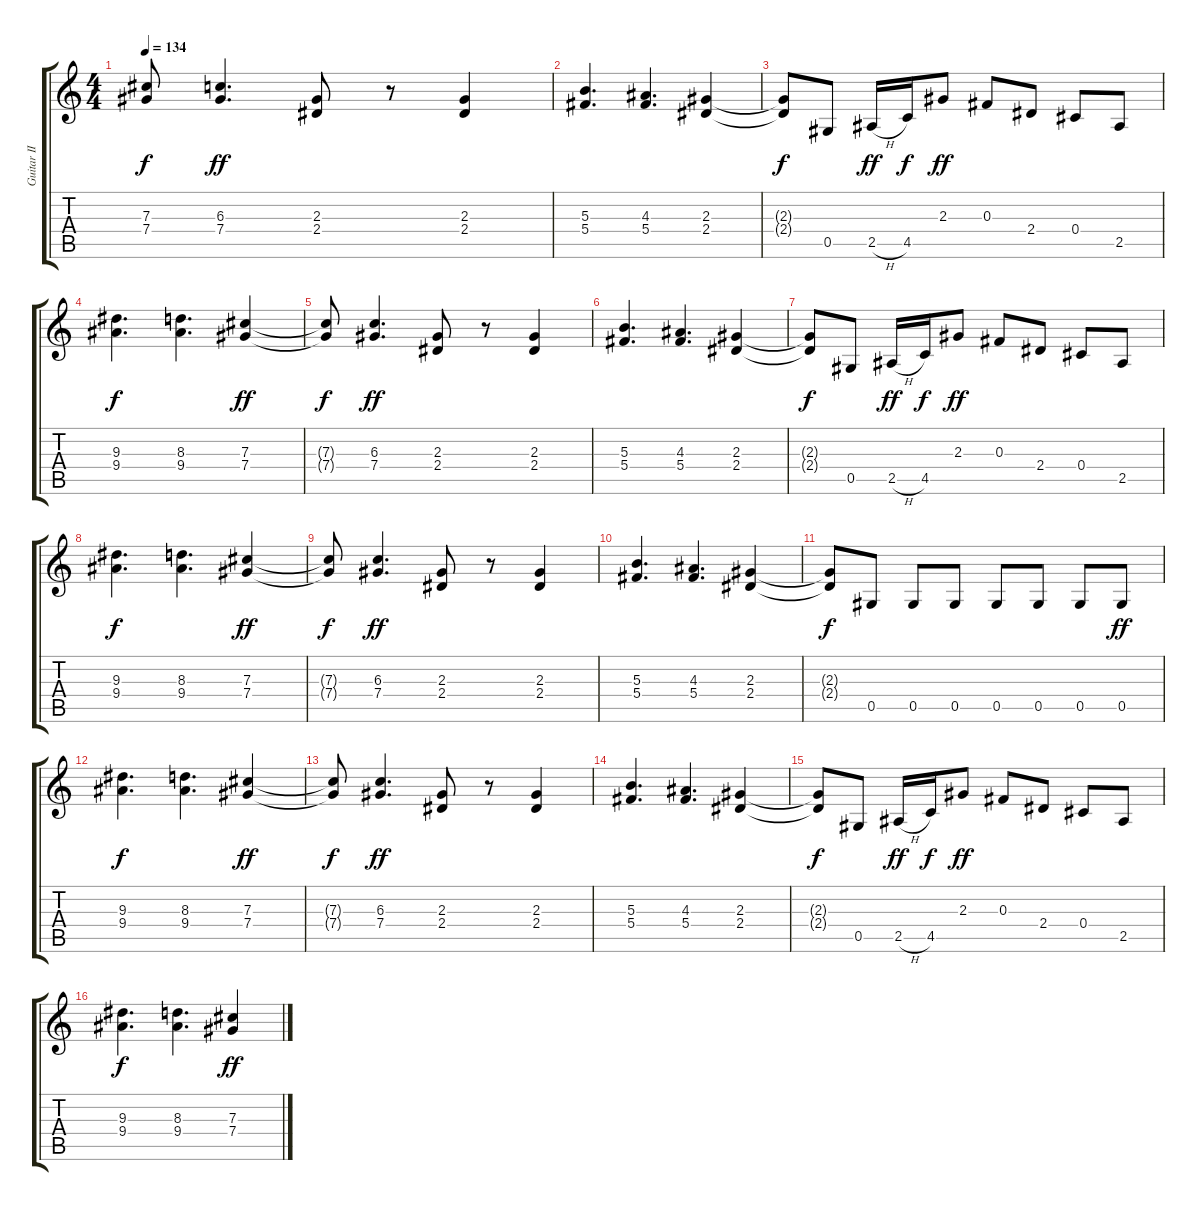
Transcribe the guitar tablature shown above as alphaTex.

\track ("Guitar II" "Guitar II") {instrument distortionguitar}
\staff {score tabs}
\tuning (Eb4 Bb3 Gb3 Db3 Ab2 Eb2) {hide}
\ts (4 4)
\tempo 134
\clef g2
\ks c
(7.3{t} 7.4{t}).8{dy f} (6.3 7.4).4{d dy ff} (2.3 2.4).8 r.8 (2.3 2.4).4 |
(5.3 5.4).4{d} (4.3 5.4).4{d} (2.3 2.4).4 |
(2.3{t} 2.4{t}).8{dy f} 0.5.8 2.5{h}.16{dy ff} 4.5.16{dy f} 2.3.8{dy ff} 0.3.8 2.4.8 0.4.8 2.5.8 |
(9.3 9.4).4{d dy f} (8.3 9.4).4{d} (7.3 7.4).4{dy ff} |
(7.3{t} 7.4{t}).8{dy f} (6.3 7.4).4{d dy ff} (2.3 2.4).8 r.8 (2.3 2.4).4 |
(5.3 5.4).4{d} (4.3 5.4).4{d} (2.3 2.4).4 |
(2.3{t} 2.4{t}).8{dy f} 0.5.8 2.5{h}.16{dy ff} 4.5.16{dy f} 2.3.8{dy ff} 0.3.8 2.4.8 0.4.8 2.5.8 |
(9.3 9.4).4{d dy f} (8.3 9.4).4{d} (7.3 7.4).4{dy ff} |
(7.3{t} 7.4{t}).8{dy f} (6.3 7.4).4{d dy ff} (2.3 2.4).8 r.8 (2.3 2.4).4 |
(5.3 5.4).4{d} (4.3 5.4).4{d} (2.3 2.4).4 |
(2.3{t} 2.4{t}).8{dy f} 0.5.8 0.5.8 0.5.8 0.5.8 0.5.8 0.5.8 0.5.8{dy ff} |
(9.3 9.4).4{d dy f} (8.3 9.4).4{d} (7.3 7.4).4{dy ff} |
(7.3{t} 7.4{t}).8{dy f} (6.3 7.4).4{d dy ff} (2.3 2.4).8 r.8 (2.3 2.4).4 |
(5.3 5.4).4{d} (4.3 5.4).4{d} (2.3 2.4).4 |
(2.3{t} 2.4{t}).8{dy f} 0.5.8 2.5{h}.16{dy ff} 4.5.16{dy f} 2.3.8{dy ff} 0.3.8 2.4.8 0.4.8 2.5.8 |
(9.3 9.4).4{d dy f} (8.3 9.4).4{d} (7.3 7.4).4{dy ff}
